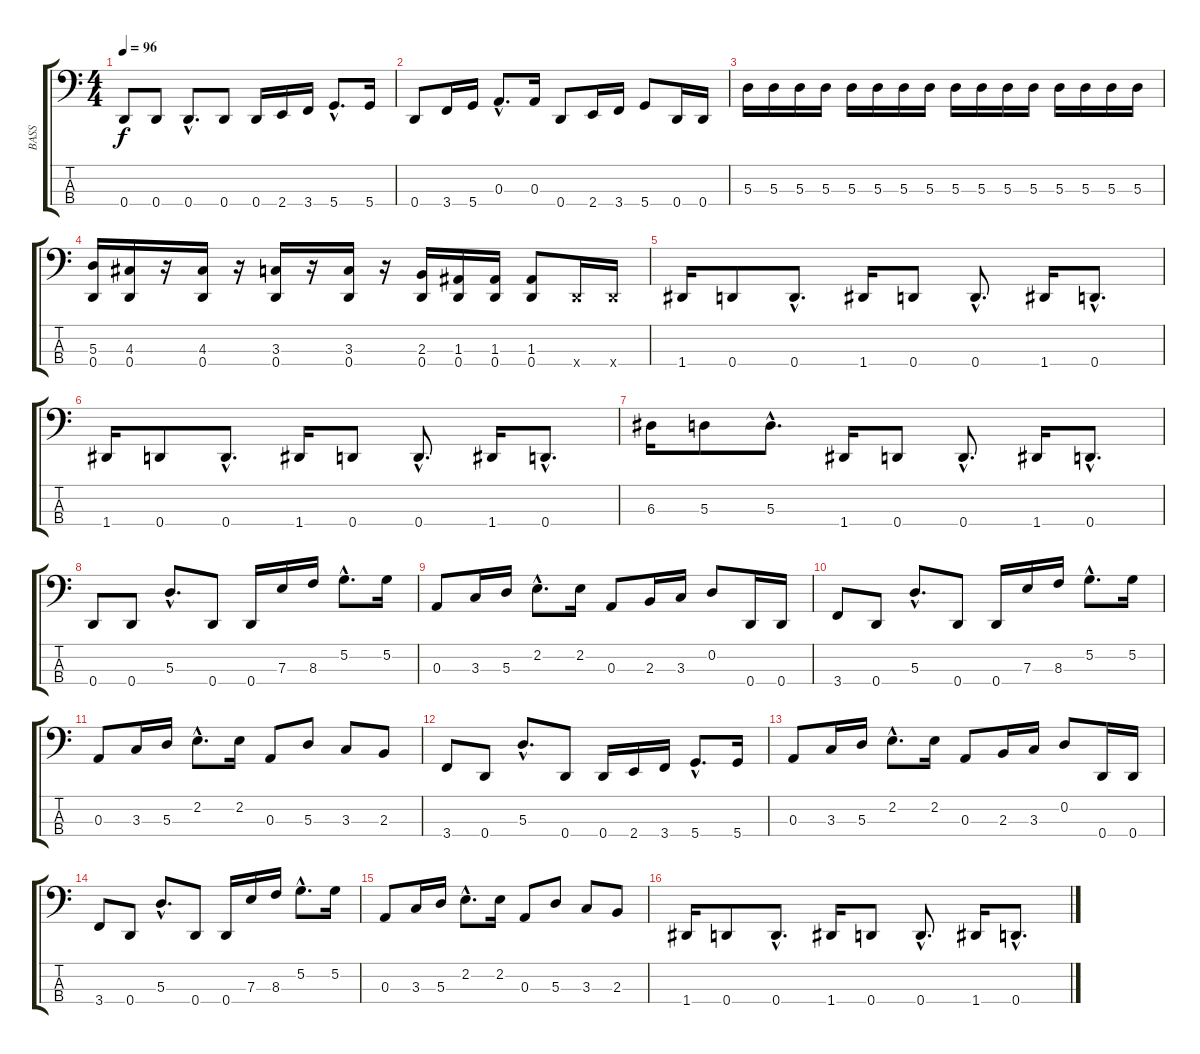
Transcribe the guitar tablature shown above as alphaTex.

\track ("BASS" "BASS") {instrument electricbassfinger}
\staff {score tabs}
\tuning (G2 D2 A1 D1) {hide}
\ts (4 4)
\tempo 96
\clef f4
\ks c
0.4.8{dy f} 0.4.8 0.4{hac}.8{d} 0.4.8 0.4.16 2.4.16 3.4.16 5.4{hac}.8{d} 5.4.16 |
0.4.8 3.4.16 5.4.16 0.3{hac}.8{d} 0.3.16 0.4.8 2.4.16 3.4.16 5.4.8 0.4.16 0.4.16 |
5.3.16 5.3.16 5.3.16 5.3.16 5.3.16 5.3.16 5.3.16 5.3.16 5.3.16 5.3.16 5.3.16 5.3.16 5.3.16 5.3.16 5.3.16 5.3.16 |
(5.3 0.4).16 (4.3 0.4).16 r.16 (4.3 0.4).16 r.16 (3.3 0.4).16 r.16 (3.3 0.4).16 r.16 (2.3 0.4).16 (1.3 0.4).16 (1.3 0.4).16 (1.3 0.4).8 0.4{x}.16 0.4{x}.16 |
1.4.16 0.4.8 0.4{hac}.8{d} 1.4.16 0.4.8 0.4{hac}.8{d} 1.4.16 0.4{hac}.8{d} |
1.4.16 0.4.8 0.4{hac}.8{d} 1.4.16 0.4.8 0.4{hac}.8{d} 1.4.16 0.4{hac}.8{d} |
6.3.16 5.3.8 5.3{hac}.8{d} 1.4.16 0.4.8 0.4{hac}.8{d} 1.4.16 0.4{hac}.8{d} |
0.4.8 0.4.8 5.3{hac}.8{d} 0.4.8 0.4.16 7.3.16 8.3.16 5.2{hac}.8{d} 5.2.16 |
0.3.8 3.3.16 5.3.16 2.2{hac}.8{d} 2.2.16 0.3.8 2.3.16 3.3.16 0.2.8 0.4.16 0.4.16 |
3.4.8 0.4.8 5.3{hac}.8{d} 0.4.8 0.4.16 7.3.16 8.3.16 5.2{hac}.8{d} 5.2.16 |
0.3.8 3.3.16 5.3.16 2.2{hac}.8{d} 2.2.16 0.3.8 5.3.8 3.3.8 2.3.8 |
3.4.8 0.4.8 5.3{hac}.8{d} 0.4.8 0.4.16 2.4.16 3.4.16 5.4{hac}.8{d} 5.4.16 |
0.3.8 3.3.16 5.3.16 2.2{hac}.8{d} 2.2.16 0.3.8 2.3.16 3.3.16 0.2.8 0.4.16 0.4.16 |
3.4.8 0.4.8 5.3{hac}.8{d} 0.4.8 0.4.16 7.3.16 8.3.16 5.2{hac}.8{d} 5.2.16 |
0.3.8 3.3.16 5.3.16 2.2{hac}.8{d} 2.2.16 0.3.8 5.3.8 3.3.8 2.3.8 |
1.4.16 0.4.8 0.4{hac}.8{d} 1.4.16 0.4.8 0.4{hac}.8{d} 1.4.16 0.4{hac}.8{d}
